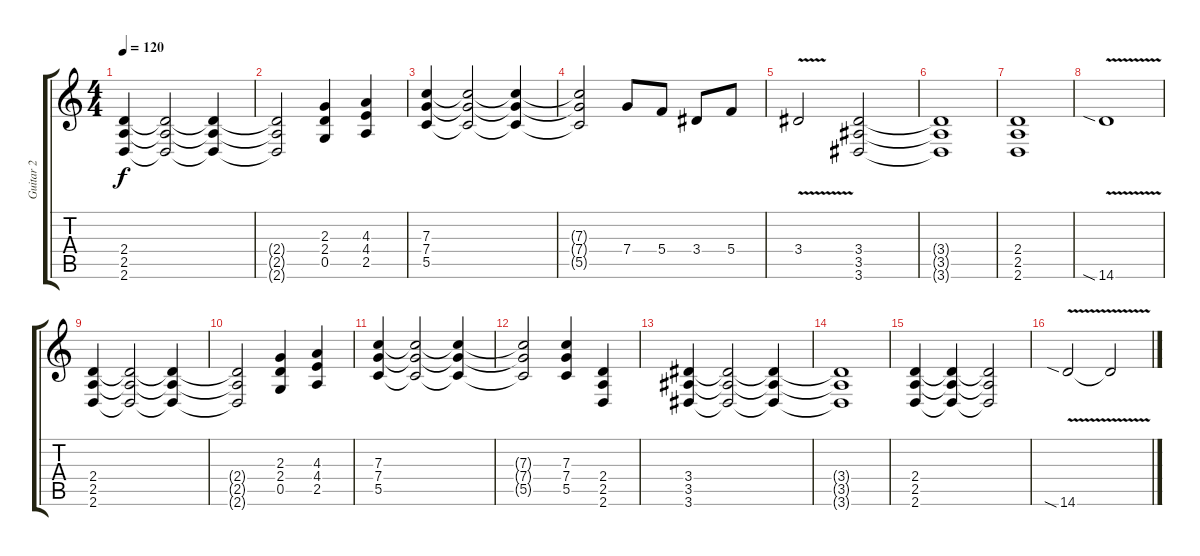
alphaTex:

\track ("Guitar 2" "Guitar 2") {instrument distortionguitar}
\staff {score tabs}
\tuning (D4 A3 F3 C3 G2 C2) {hide}
\ts (4 4)
\tempo 120
\clef g2
\ks c
(2.4 2.5 2.6).4{dy f} (2.4{t} 2.5{t} 2.6{t}).2 (2.4{t} 2.5{t} 2.6{t}).4 |
(2.4{t} 2.5{t} 2.6{t}).2 (2.3 2.4 0.5).4 (4.3 4.4 2.5).4 |
(7.3 7.4 5.5).4 (7.3{t} 7.4{t} 5.5{t}).2 (7.3{t} 7.4{t} 5.5{t}).4 |
(7.3{t} 7.4{t} 5.5{t}).2 7.4.8 5.4.8 3.4.8 5.4.8 |
3.4{v}.2 (3.4 3.5 3.6).2 |
(3.4{t} 3.5{t} 3.6{t}).1 |
(2.4 2.5 2.6).1 |
14.6{v sia}.1 |
(2.4 2.5 2.6).4{balance 8} (2.4{t} 2.5{t} 2.6{t}).2 (2.4{t} 2.5{t} 2.6{t}).4 |
(2.4{t} 2.5{t} 2.6{t}).2 (2.3 2.4 0.5).4 (4.3 4.4 2.5).4 |
(7.3 7.4 5.5).4 (7.3{t} 7.4{t} 5.5{t}).2 (7.3{t} 7.4{t} 5.5{t}).4 |
(7.3{t} 7.4{t} 5.5{t}).2 (7.3 7.4 5.5).4 (2.4 2.5 2.6).4 |
(3.4 3.5 3.6).4 (3.4{t} 3.5{t} 3.6{t}).2 (3.4{t} 3.5{t} 3.6{t}).4 |
(3.4{t} 3.5{t} 3.6{t}).1 |
(2.4 2.5 2.6).4 (2.4{t} 2.5{t} 2.6{t}).4 (2.4{t} 2.5{t} 2.6{t}).2 |
14.6{v sia}.2 14.6{t}.2
